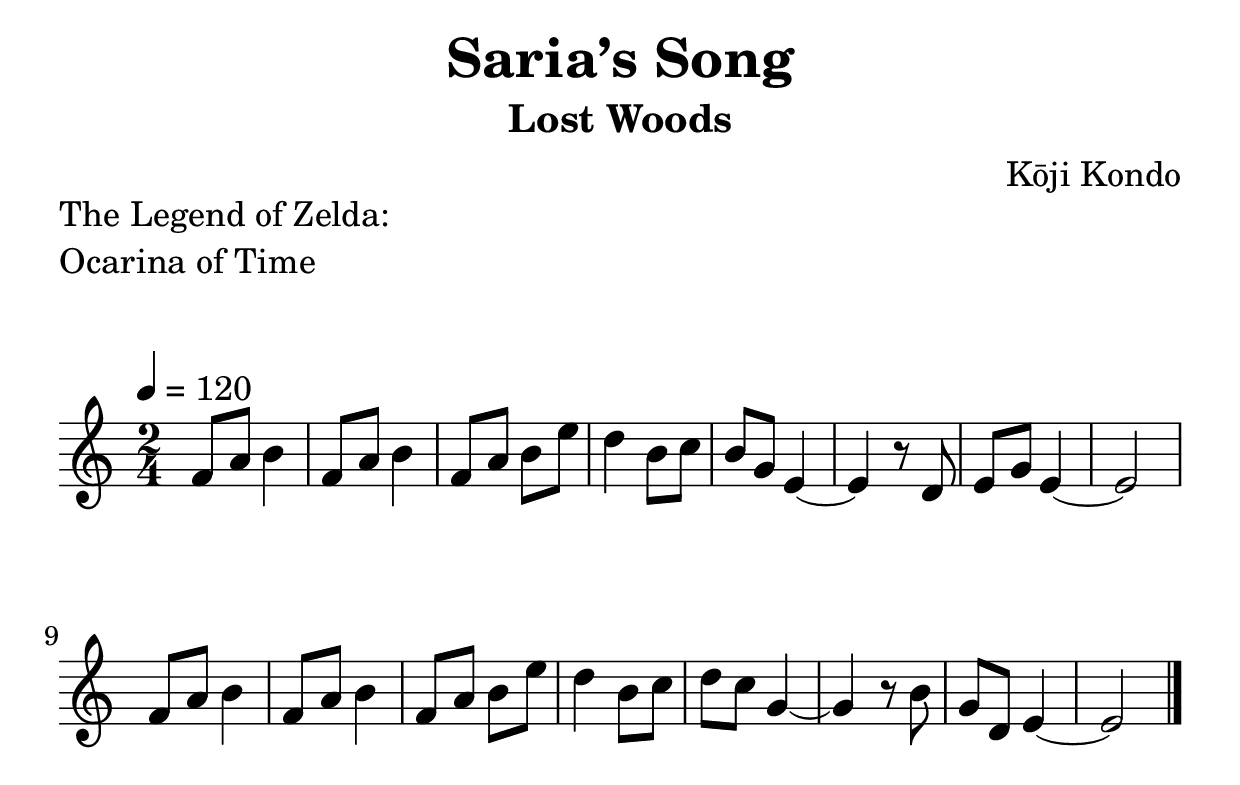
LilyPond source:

\version "2.20.0"

\header {
  title = "Saria’s Song"
  subtitle = "Lost Woods"
  piece = \markup \left-column { "The Legend of Zelda:" "Ocarina of Time" }
}

\include "header.ily"

song = \relative c'' {
  \tempo 4 = 120
  \time 2/4

  f8 a b4 | % 1
  f8 a b4 | % 2
  f8 a b e | % 3
  d4 b8 c | % 4
  b g e4~ | % 5
  e r8 d | % 6
  e g e4~ | % 7
  e2 | % 8
  \break
  f8 a b4 | % 9
  f8 a b4 | % 10
  f8 a b e | % 11
  d4 b8 c | % 12
  d c g4~ | % 13
  g r8 b | % 14
  g d e4~ | % 15
  e2 \bar "|." % 16
}

\include "articulate.ly"

staff = \new Staff \with { midiInstrument = "ocarina" } {
  \clef "treble^8"
  \song
}

\score {
  \staff

  \layout {
    \context {
      \Score
      \omit ClefModifier
    }
  }
}

\score {
  \unfoldRepeats \articulate \staff

  \midi {}
}

